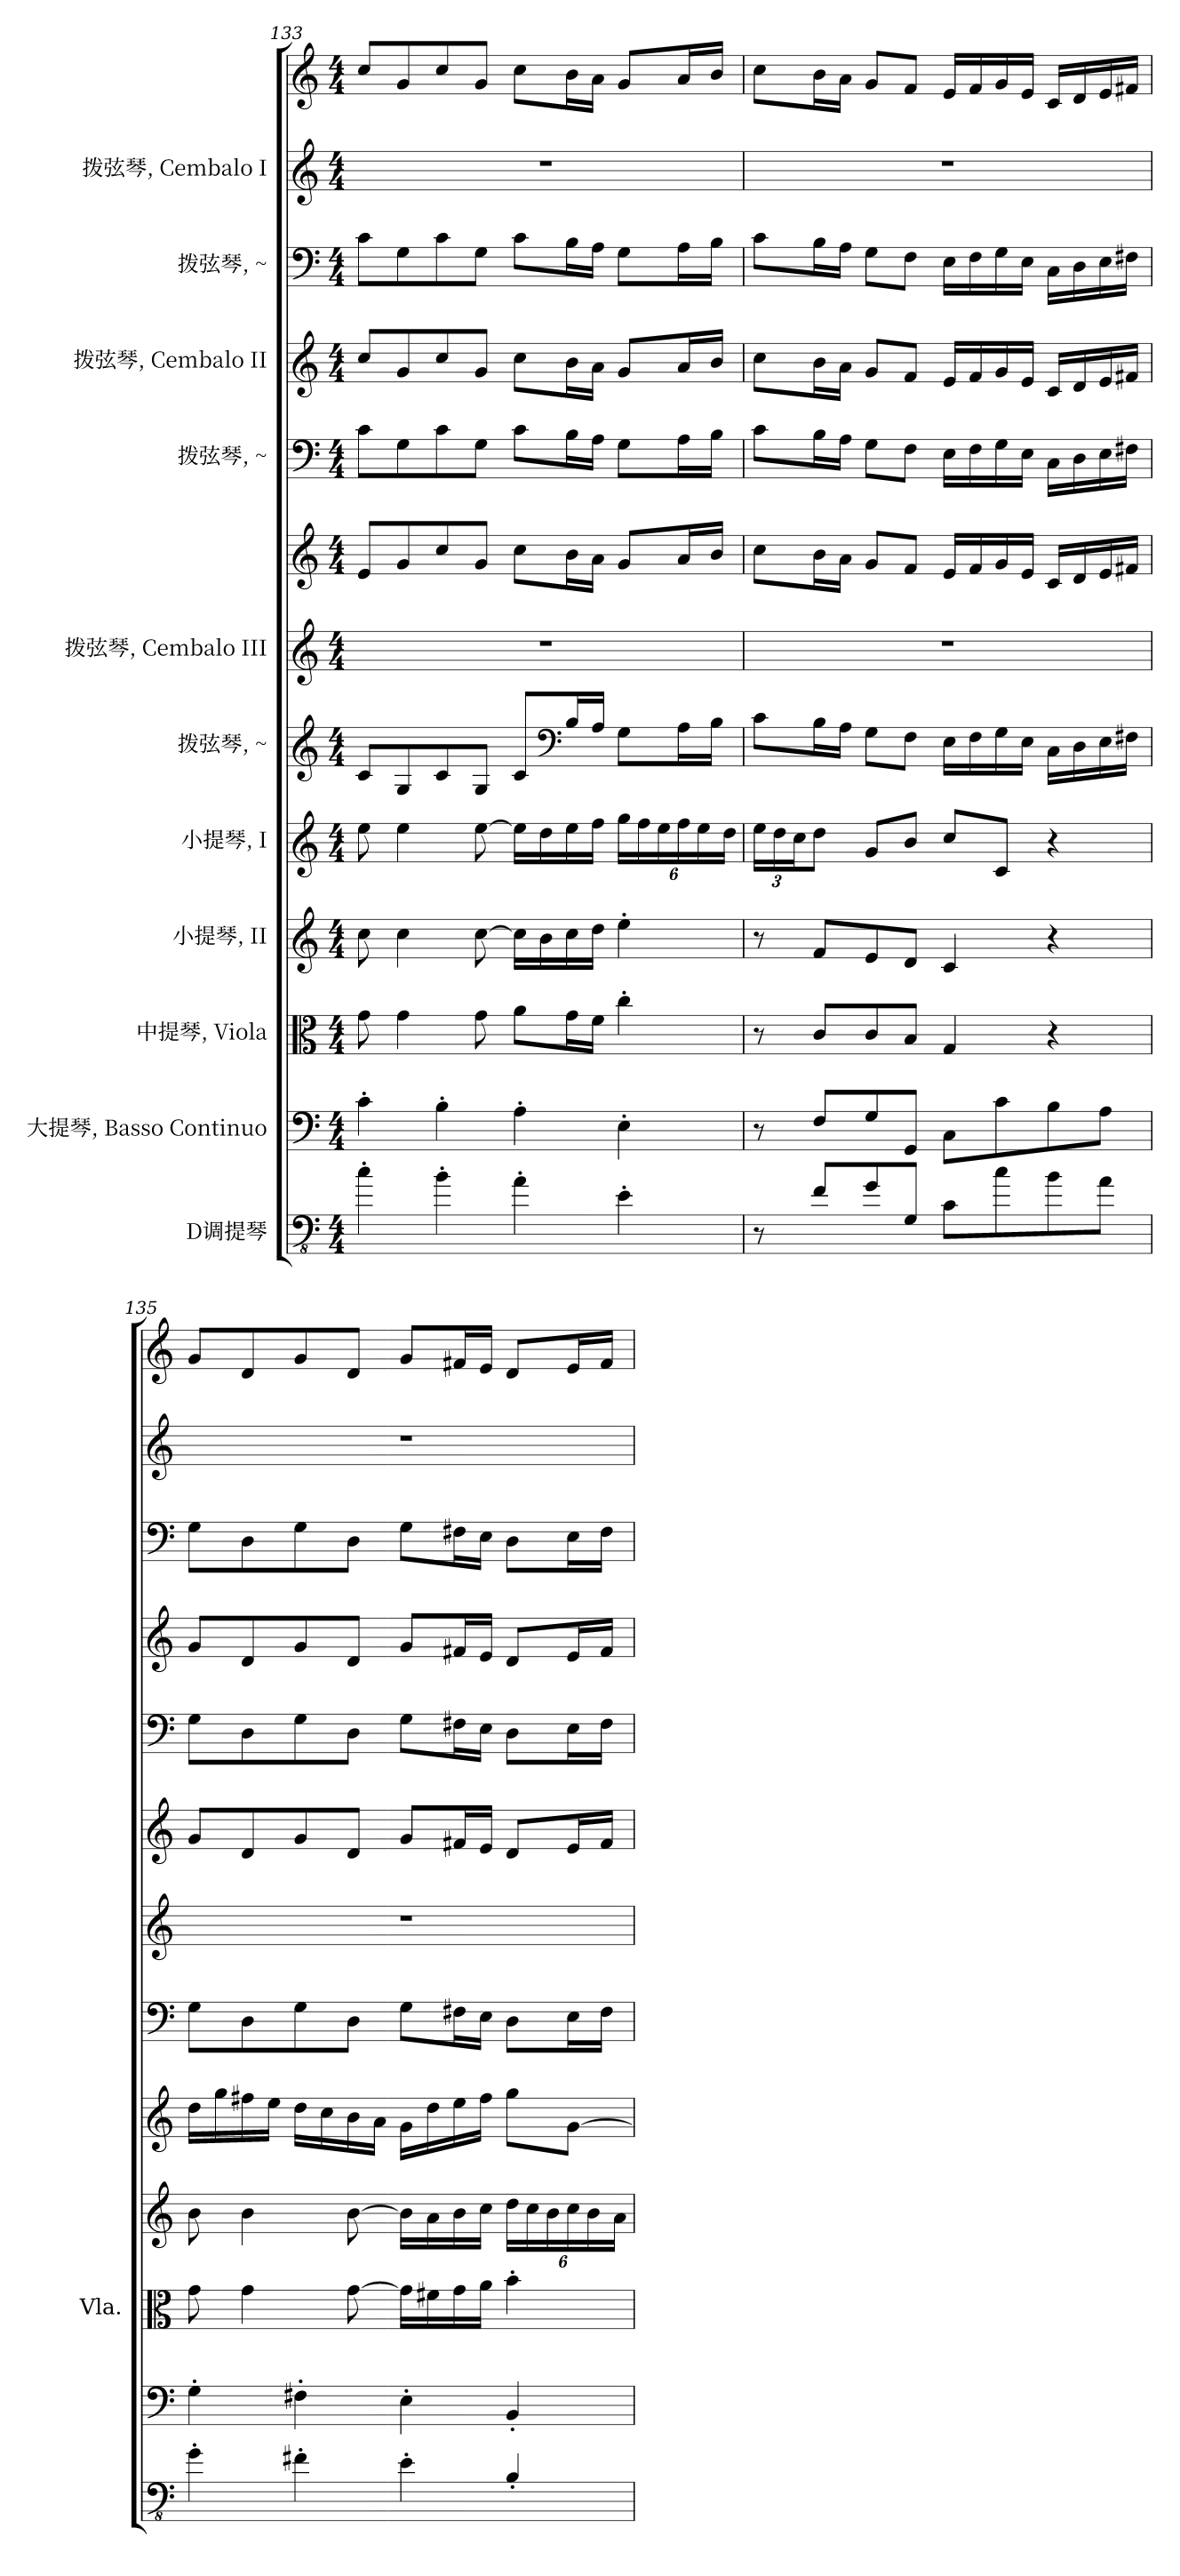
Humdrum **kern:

**kern	**kern	**kern	**kern	**kern	**kern	**kern	**kern	**kern	**kern	**kern	**kern	**kern
*part11	*part10	*part9	*part8	*part7	*part6	*part5	*part5	*part4	*part3	*part2	*part1	*part1
*staff13	*staff12	*staff11	*staff10	*staff9	*staff8	*staff7	*staff6	*staff5	*staff4	*staff3	*staff2	*staff1
*I"D调提琴	*I"大提琴, Basso Continuo	*I"中提琴, Viola	*I"小提琴, II	*I"小提琴, I	*I"拨弦琴, ~	*I"拨弦琴, Cembalo III	*	*I"拨弦琴, ~	*I"拨弦琴, Cembalo II	*I"拨弦琴, ~	*I"拨弦琴, Cembalo I	*
*	*	*I'Vla.	*	*	*	*	*	*	*	*	*	*
*clefFv4	*clefF4	*clefC3	*clefG2	*clefG2	*clefG2	*clefG2	*clefG2	*clefF4	*clefG2	*clefF4	*clefG2	*clefG2
*ITrd7c12	*	*	*	*	*	*	*	*	*	*	*	*
*k[]	*k[]	*k[]	*k[]	*k[]	*k[]	*k[]	*k[]	*k[]	*k[]	*k[]	*k[]	*k[]
*M4/4	*M4/4	*M4/4	*M4/4	*M4/4	*M4/4	*M4/4	*M4/4	*M4/4	*M4/4	*M4/4	*M4/4	*M4/4
=133	=133	=133	=133	=133	=133	=133	=133	=133	=133	=133	=133	=133
4C'\	4c'\	8g\	8cc\	8ee\	8c/L	1r	8e/L	8c\L	8cc/L	8c\L	1r	8cc/L
.	.	4g\	4cc\	4ee\	8G/	.	8g/	8G\	8g/	8G\	.	8g/
4BB'\	4B'\	.	.	.	8c/	.	8cc/	8c\	8cc/	8c\	.	8cc/
.	.	8g\	[8cc\	[8ee\	8G/J	.	8g/J	8G\J	8g/J	8G\J	.	8g/J
4AA'\	4A'\	8a\L	16cc\LL]	16ee\LL]	8c/L	.	8cc\L	8c\L	8cc\L	8c\L	.	8cc\L
.	.	.	16b\	16dd\	.	.	.	.	.	.	.	.
*	*	*	*	*	*clefF4	*	*	*	*	*	*	*
.	.	16g\L	16cc\	16ee\	16B/L	.	16b\L	16B\L	16b\L	16B\L	.	16b\L
.	.	16f\JJ	16dd\JJ	16ff\JJ	16A/JJ	.	16a\JJ	16A\JJ	16a\JJ	16A\JJ	.	16a\JJ
*	*	*	*	*Xbrackettup	*	*	*	*	*	*	*	*
4EE'\	4E'\	4cc'\	4ee'\	24gg\LL	8G\L	.	8g/L	8G\L	8g/L	8G\L	.	8g/L
.	.	.	.	24ff\	.	.	.	.	.	.	.	.
.	.	.	.	24ee\	.	.	.	.	.	.	.	.
.	.	.	.	24ff\	16A\L	.	16a/L	16A\L	16a/L	16A\L	.	16a/L
.	.	.	.	24ee\	.	.	.	.	.	.	.	.
.	.	.	.	.	16B\JJ	.	16b/JJ	16B\JJ	16b/JJ	16B\JJ	.	16b/JJ
.	.	.	.	24dd\JJ	.	.	.	.	.	.	.	.
!!LO:PB:g=z
=134	=134	=134	=134	=134	=134	=134	=134	=134	=134	=134	=134	=134
8r	8r	8r	8r	24ee\LL	8c\L	1r	8cc\L	8c\L	8cc\L	8c\L	1r	8cc\L
.	.	.	.	24dd\	.	.	.	.	.	.	.	.
.	.	.	.	24cc\J	.	.	.	.	.	.	.	.
8FF/L	8F/L	8c/L	8f/L	8dd\J	16B\L	.	16b\L	16B\L	16b\L	16B\L	.	16b\L
.	.	.	.	.	16A\JJ	.	16a\JJ	16A\JJ	16a\JJ	16A\JJ	.	16a\JJ
8GG/	8G/	8c/	8e/	8g/L	8G\L	.	8g/L	8G\L	8g/L	8G\L	.	8g/L
8GGG/J	8GG/J	8B/J	8d/J	8b/J	8F\J	.	8f/J	8F\J	8f/J	8F\J	.	8f/J
8CC\L	8C\L	4G/	4c/	8cc/L	16E\LL	.	16e/LL	16E\LL	16e/LL	16E\LL	.	16e/LL
.	.	.	.	.	16F\	.	16f/	16F\	16f/	16F\	.	16f/
8C\	8c\	.	.	8c/J	16G\	.	16g/	16G\	16g/	16G\	.	16g/
.	.	.	.	.	16E\JJ	.	16e/JJ	16E\JJ	16e/JJ	16E\JJ	.	16e/JJ
8BB\	8B\	4r	4r	4r	16C\LL	.	16c/LL	16C\LL	16c/LL	16C\LL	.	16c/LL
.	.	.	.	.	16D\	.	16d/	16D\	16d/	16D\	.	16d/
8AA\J	8A\J	.	.	.	16E\	.	16e/	16E\	16e/	16E\	.	16e/
.	.	.	.	.	16F#X\JJ	.	16f#X/JJ	16F#X\JJ	16f#X/JJ	16F#X\JJ	.	16f#X/JJ
=135	=135	=135	=135	=135	=135	=135	=135	=135	=135	=135	=135	=135
4GG'\	4G'\	8g\	8b\	16dd\LL	8G\L	1r	8g/L	8G\L	8g/L	8G\L	1r	8g/L
.	.	.	.	16gg\	.	.	.	.	.	.	.	.
.	.	4g\	4b\	16ff#X\	8D\	.	8d/	8D\	8d/	8D\	.	8d/
.	.	.	.	16ee\JJ	.	.	.	.	.	.	.	.
4FF#X'\	4F#X'\	.	.	16dd\LL	8G\	.	8g/	8G\	8g/	8G\	.	8g/
.	.	.	.	16cc\	.	.	.	.	.	.	.	.
.	.	[8g\	[8b\	16b\	8D\J	.	8d/J	8D\J	8d/J	8D\J	.	8d/J
.	.	.	.	16a\JJ	.	.	.	.	.	.	.	.
4EE'\	4E'\	16g\LL]	16b\LL]	16g\LL	8G\L	.	8g/L	8G\L	8g/L	8G\L	.	8g/L
.	.	16f#X\	16a\	16dd\	.	.	.	.	.	.	.	.
.	.	16g\	16b\	16ee\	16F#X\L	.	16f#X/L	16F#X\L	16f#X/L	16F#X\L	.	16f#X/L
.	.	16a\JJ	16cc\JJ	16ff#\JJ	16E\JJ	.	16e/JJ	16E\JJ	16e/JJ	16E\JJ	.	16e/JJ
*	*	*	*Xbrackettup	*	*	*	*	*	*	*	*	*
4BBB'/	4BB'/	4b'\	24dd\LL	8gg\L	8D\L	.	8d/L	8D\L	8d/L	8D\L	.	8d/L
.	.	.	24cc\	.	.	.	.	.	.	.	.	.
.	.	.	24b\	.	.	.	.	.	.	.	.	.
.	.	.	24cc\	[8g\J	16E\L	.	16e/L	16E\L	16e/L	16E\L	.	16e/L
.	.	.	24b\	.	.	.	.	.	.	.	.	.
.	.	.	.	.	16F#\JJ	.	16f#/JJ	16F#\JJ	16f#/JJ	16F#\JJ	.	16f#/JJ
.	.	.	24a\JJ	.	.	.	.	.	.	.	.	.
=	=	=	=	=	=	=	=	=	=	=	=	=
*-	*-	*-	*-	*-	*-	*-	*-	*-	*-	*-	*-	*-
